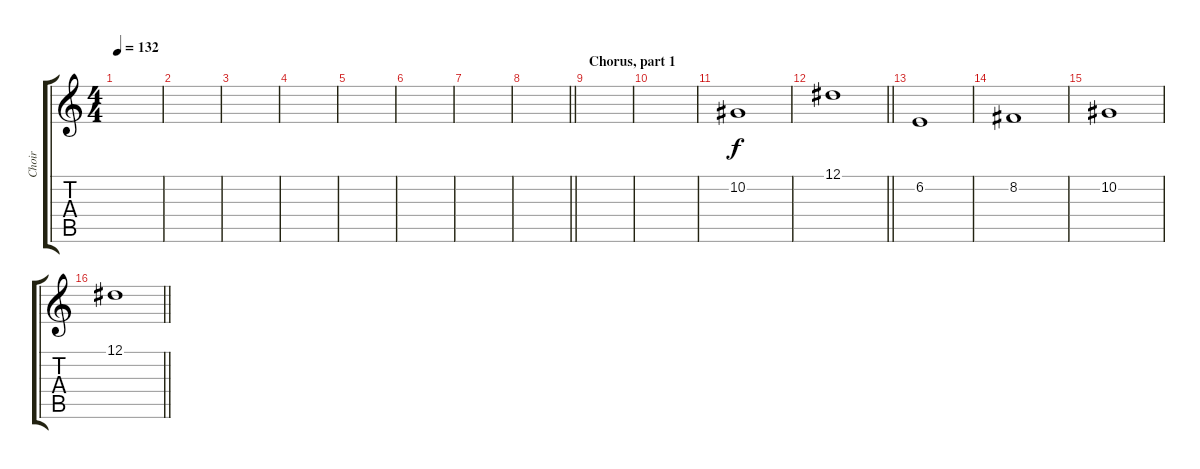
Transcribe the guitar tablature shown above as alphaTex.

\track ("Choir" "Choir") {instrument choiraahs}
\staff {score tabs}
\tuning (Eb4 Bb3 Gb3 Db3 Ab2 Db2) {hide}
\ts (4 4)
\tempo 132
\clef g2
\ks c
|
|
|
|
|
|
|
\barLineRight lightlight
|
\section ("" "Chorus, part 1")
|
|
10.2.1{volume 9} |
\barLineRight lightlight
12.1.1 |
6.2.1 |
8.2.1 |
10.2.1 |
\barLineRight lightlight
12.1.1
